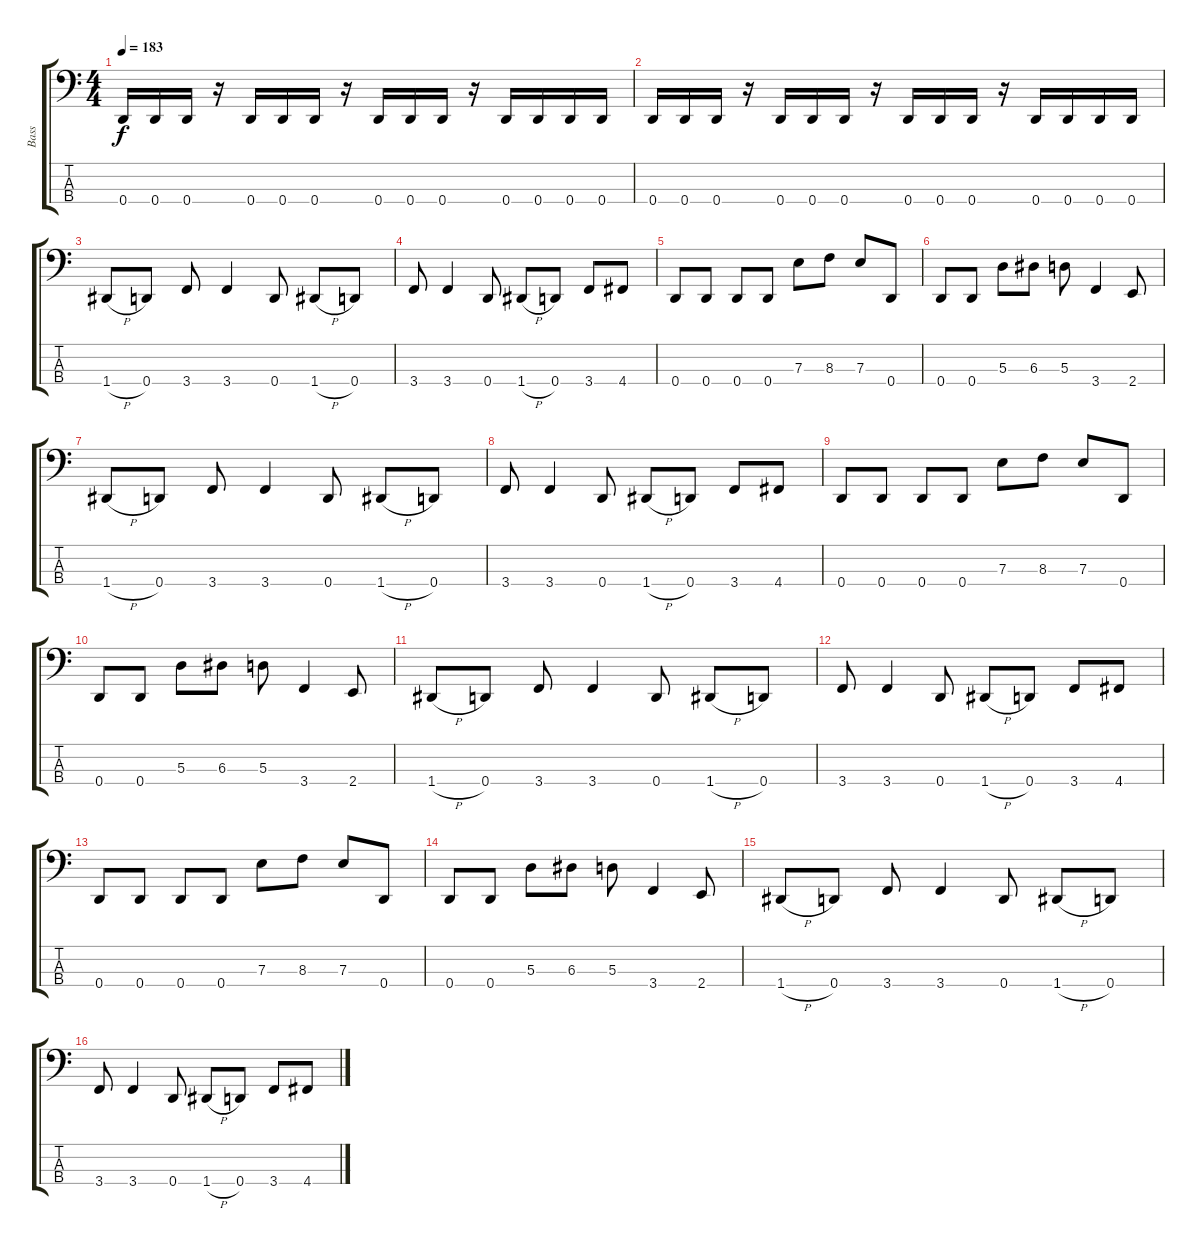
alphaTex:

\track ("Bass" "Bass") {instrument electricbasspick}
\staff {score tabs}
\tuning (G2 D2 A1 D1) {hide}
\ts (4 4)
\tempo 183
\clef f4
\ks c
0.4.16{dy f} 0.4.16 0.4.16 r.16 0.4.16 0.4.16 0.4.16 r.16 0.4.16 0.4.16 0.4.16 r.16 0.4.16 0.4.16 0.4.16 0.4.16 |
0.4.16 0.4.16 0.4.16 r.16 0.4.16 0.4.16 0.4.16 r.16 0.4.16 0.4.16 0.4.16 r.16 0.4.16 0.4.16 0.4.16 0.4.16 |
1.4{h}.8 0.4.8 3.4.8 3.4.4 0.4.8 1.4{h}.8 0.4.8 |
3.4.8 3.4.4 0.4.8 1.4{h}.8 0.4.8 3.4.8 4.4.8 |
0.4.8 0.4.8 0.4.8 0.4.8 7.3.8 8.3.8 7.3.8 0.4.8 |
0.4.8 0.4.8 5.3.8 6.3.8 5.3.8 3.4.4 2.4.8 |
1.4{h}.8 0.4.8 3.4.8 3.4.4 0.4.8 1.4{h}.8 0.4.8 |
3.4.8 3.4.4 0.4.8 1.4{h}.8 0.4.8 3.4.8 4.4.8 |
0.4.8 0.4.8 0.4.8 0.4.8 7.3.8 8.3.8 7.3.8 0.4.8 |
0.4.8 0.4.8 5.3.8 6.3.8 5.3.8 3.4.4 2.4.8 |
1.4{h}.8 0.4.8 3.4.8 3.4.4 0.4.8 1.4{h}.8 0.4.8 |
3.4.8 3.4.4 0.4.8 1.4{h}.8 0.4.8 3.4.8 4.4.8 |
0.4.8 0.4.8 0.4.8 0.4.8 7.3.8 8.3.8 7.3.8 0.4.8 |
0.4.8 0.4.8 5.3.8 6.3.8 5.3.8 3.4.4 2.4.8 |
1.4{h}.8 0.4.8 3.4.8 3.4.4 0.4.8 1.4{h}.8 0.4.8 |
3.4.8 3.4.4 0.4.8 1.4{h}.8 0.4.8 3.4.8 4.4.8
